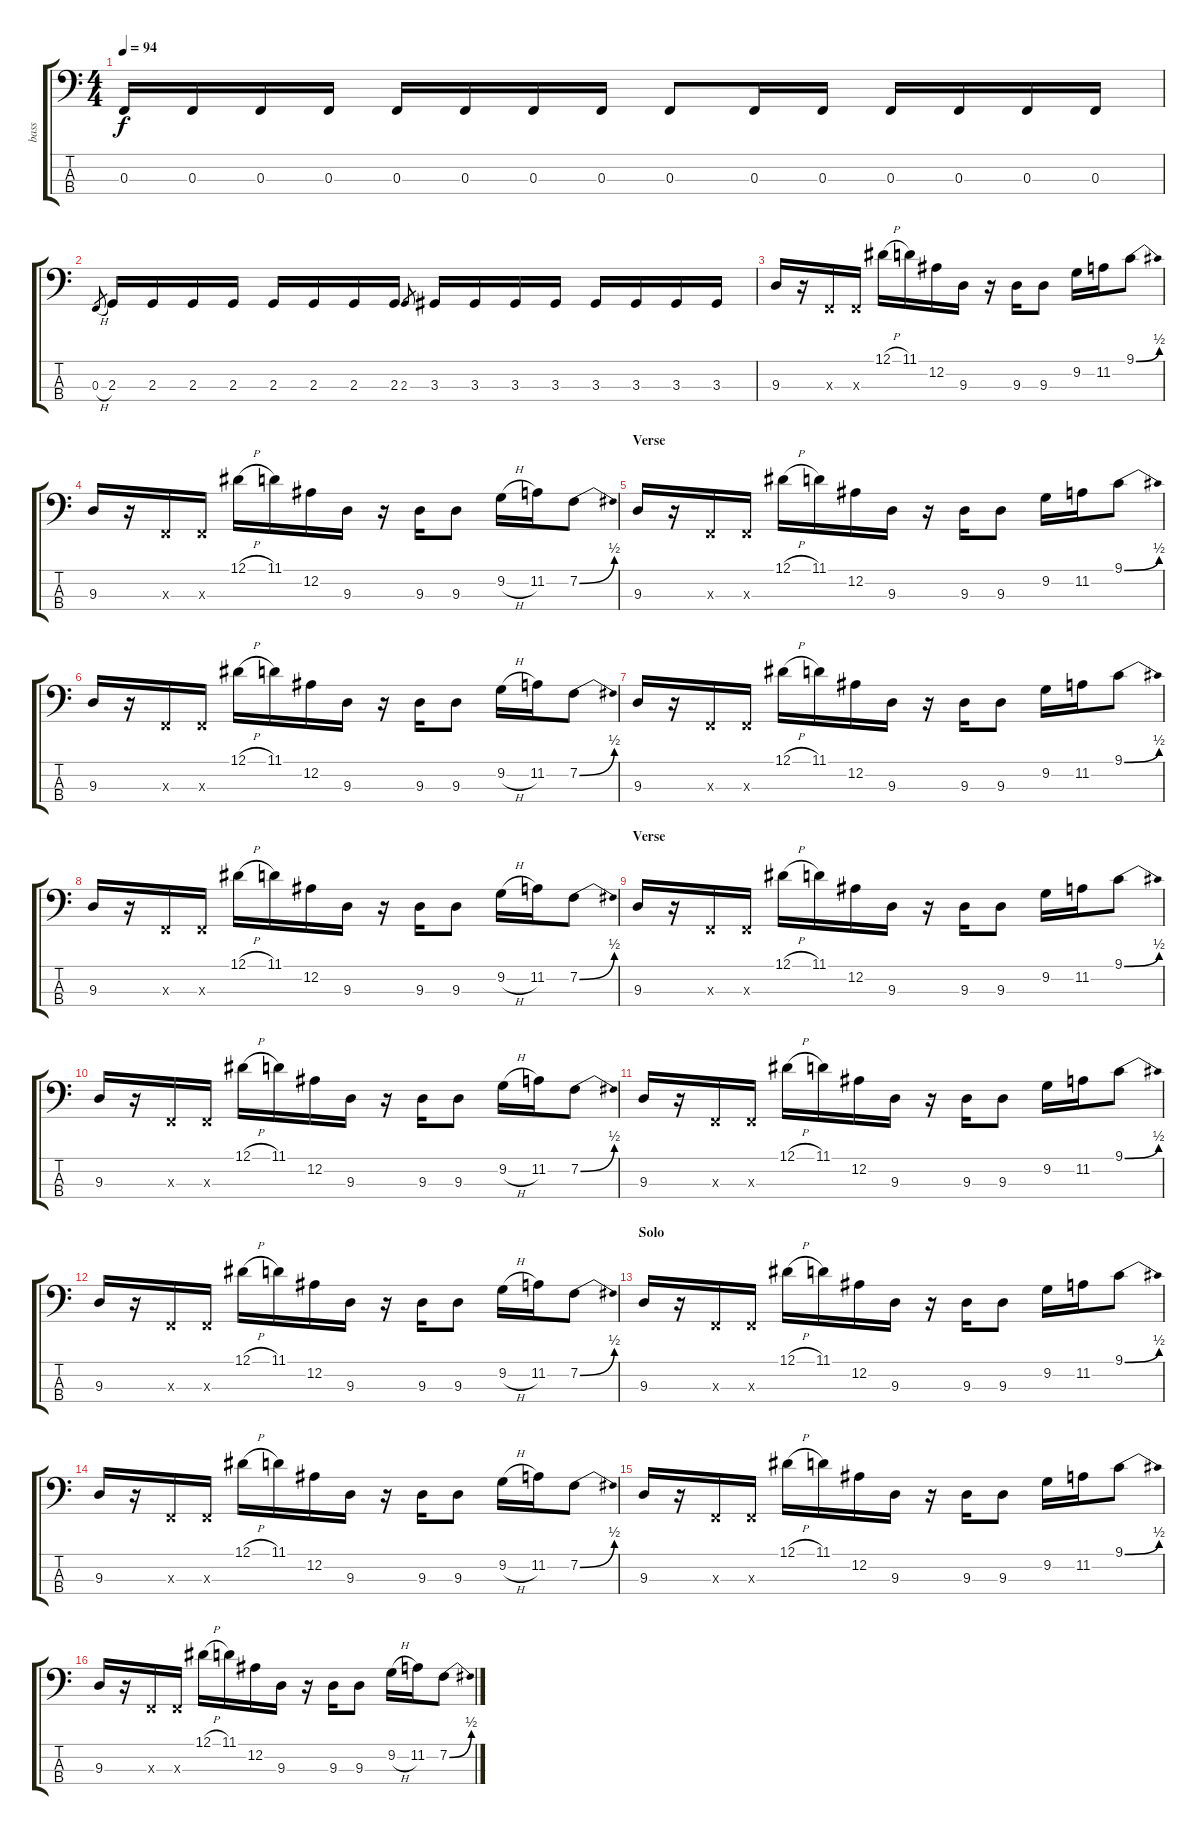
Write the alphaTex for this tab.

\track ("bass" "bass") {instrument electricbasspick}
\staff {score tabs}
\tuning (Eb2 Bb1 F1 C1) {hide}
\ts (4 4)
\tempo 94
\clef f4
\ks c
0.3.16{dy f} 0.3.16 0.3.16 0.3.16 0.3.16 0.3.16 0.3.16 0.3.16 0.3.8 0.3.16 0.3.16 0.3.16 0.3.16 0.3.16 0.3.16 |
0.3{h}.8{gr} 2.3.16 2.3.16 2.3.16 2.3.16 2.3.16 2.3.16 2.3.16 2.3.16 2.3.8{gr} 3.3.16 3.3.16 3.3.16 3.3.16 3.3.16 3.3.16 3.3.16 3.3.16 |
9.3.16 r.16 0.3{x}.16 0.3{x}.16 12.1{h}.16 11.1.16 12.2.16 9.3.16 r.16 9.3.16 9.3.8 9.2.16 11.2.16 9.1{be (bend 0 0 60 2)}.8 |
9.3.16 r.16 0.3{x}.16 0.3{x}.16 12.1{h}.16 11.1.16 12.2.16 9.3.16 r.16 9.3.16 9.3.8 9.2{h}.16 11.2.16 7.2{be (bend 0 0 60 2)}.8 |
\section ("" "Verse")
9.3.16 r.16 0.3{x}.16 0.3{x}.16 12.1{h}.16 11.1.16 12.2.16 9.3.16 r.16 9.3.16 9.3.8 9.2.16 11.2.16 9.1{be (bend 0 0 60 2)}.8 |
9.3.16 r.16 0.3{x}.16 0.3{x}.16 12.1{h}.16 11.1.16 12.2.16 9.3.16 r.16 9.3.16 9.3.8 9.2{h}.16 11.2.16 7.2{be (bend 0 0 60 2)}.8 |
9.3.16 r.16 0.3{x}.16 0.3{x}.16 12.1{h}.16 11.1.16 12.2.16 9.3.16 r.16 9.3.16 9.3.8 9.2.16 11.2.16 9.1{be (bend 0 0 60 2)}.8 |
9.3.16 r.16 0.3{x}.16 0.3{x}.16 12.1{h}.16 11.1.16 12.2.16 9.3.16 r.16 9.3.16 9.3.8 9.2{h}.16 11.2.16 7.2{be (bend 0 0 60 2)}.8 |
\section ("" "Verse")
9.3.16 r.16 0.3{x}.16 0.3{x}.16 12.1{h}.16 11.1.16 12.2.16 9.3.16 r.16 9.3.16 9.3.8 9.2.16 11.2.16 9.1{be (bend 0 0 60 2)}.8 |
9.3.16 r.16 0.3{x}.16 0.3{x}.16 12.1{h}.16 11.1.16 12.2.16 9.3.16 r.16 9.3.16 9.3.8 9.2{h}.16 11.2.16 7.2{be (bend 0 0 60 2)}.8 |
9.3.16 r.16 0.3{x}.16 0.3{x}.16 12.1{h}.16 11.1.16 12.2.16 9.3.16 r.16 9.3.16 9.3.8 9.2.16 11.2.16 9.1{be (bend 0 0 60 2)}.8 |
9.3.16 r.16 0.3{x}.16 0.3{x}.16 12.1{h}.16 11.1.16 12.2.16 9.3.16 r.16 9.3.16 9.3.8 9.2{h}.16 11.2.16 7.2{be (bend 0 0 60 2)}.8 |
\section ("" "Solo")
9.3.16 r.16 0.3{x}.16 0.3{x}.16 12.1{h}.16 11.1.16 12.2.16 9.3.16 r.16 9.3.16 9.3.8 9.2.16 11.2.16 9.1{be (bend 0 0 60 2)}.8 |
9.3.16 r.16 0.3{x}.16 0.3{x}.16 12.1{h}.16 11.1.16 12.2.16 9.3.16 r.16 9.3.16 9.3.8 9.2{h}.16 11.2.16 7.2{be (bend 0 0 60 2)}.8 |
9.3.16 r.16 0.3{x}.16 0.3{x}.16 12.1{h}.16 11.1.16 12.2.16 9.3.16 r.16 9.3.16 9.3.8 9.2.16 11.2.16 9.1{be (bend 0 0 60 2)}.8 |
9.3.16 r.16 0.3{x}.16 0.3{x}.16 12.1{h}.16 11.1.16 12.2.16 9.3.16 r.16 9.3.16 9.3.8 9.2{h}.16 11.2.16 7.2{be (bend 0 0 60 2)}.8
